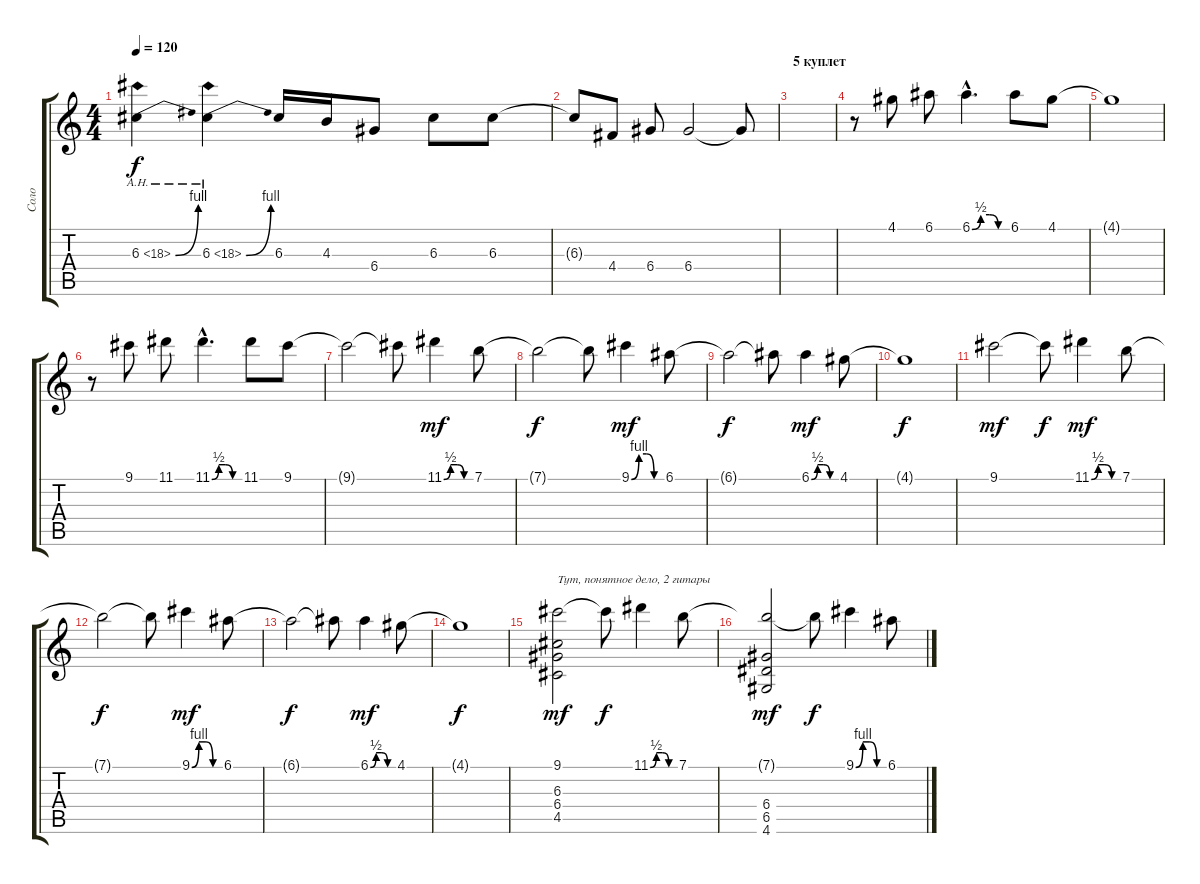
\track ("Соло" "Соло") {instrument electricguitarjazz}
\staff {score tabs}
\tuning (E4 B3 G3 D3 A2 E2) {hide}
\ts (4 4)
\tempo 120
\clef g2
\ks c
6.3{be (bend 0 0 60 4) ah 12}.4{dy f} 6.3{be (bend 0 0 60 4) ah 12}.4 6.3.16 4.3.16 6.4.8 6.3.8 6.3.8 |
6.3{t}.8 4.4.8 6.4.8 6.4.2 6.4{t}.8 |
\section ("" "5 куплет")
|
r.8 4.1.8 6.1.8 6.1{be (custom 0 0 15 2 30 2 45 0 60 0) hac}.4{d} 6.1.8 4.1.8 |
4.1{t}.1 |
r.8 9.1.8 11.1.8 11.1{be (custom 0 0 15 2 30 2 45 0 60 0) hac}.4{d} 11.1.8 9.1.8 |
9.1{t}.2 9.1{t}.8 11.1{be (custom 0 0 15 2 30 2 45 0 60 0)}.4{dy mf} 7.1.8 |
7.1{t}.2{dy f} 7.1{t}.8 9.1{be (custom 0 0 15 4 30 4 45 0 60 0)}.4{dy mf} 6.1.8 |
6.1{t}.2{dy f} 6.1{t}.8 6.1{be (custom 0 0 15 2 30 2 45 0 60 0)}.4{dy mf} 4.1.8 |
4.1{t}.1{dy f} |
9.1.2{dy mf} 9.1{t}.8{dy f} 11.1{be (custom 0 0 15 2 30 2 45 0 60 0)}.4{dy mf} 7.1.8 |
7.1{t}.2{dy f} 7.1{t}.8 9.1{be (custom 0 0 15 4 30 4 45 0 60 0)}.4{dy mf} 6.1.8 |
6.1{t}.2{dy f} 6.1{t}.8 6.1{be (custom 0 0 15 2 30 2 45 0 60 0)}.4{dy mf} 4.1.8 |
4.1{t}.1{dy f} |
(9.1 6.3 6.4 4.5).2{txt "Тут, понятное дело, 2 гитары" dy mf} 9.1{t}.8{dy f} 11.1{be (custom 0 0 15 2 30 2 45 0 60 0)}.4 7.1.8 |
(7.1{t} 6.4 6.5 4.6).2{dy mf} 7.1{t}.8{dy f} 9.1{be (custom 0 0 15 4 30 4 45 0 60 0)}.4 6.1.8
